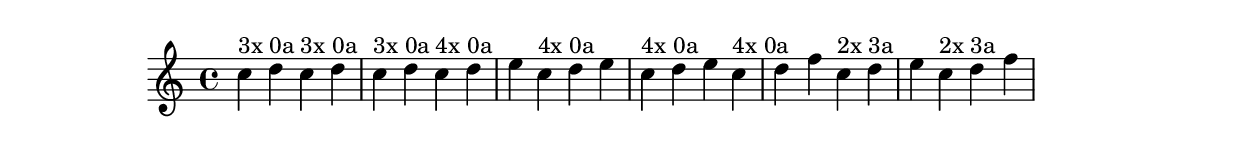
\version "2.10.0"

\header{
  texidoc="
LilyPond has three modes for repeats: folded, unfolded and
semi-unfolded.  Unfolded repeats are fully written out. Semi unfolded
repeats have the body written and all alternatives sequentially.
Folded repeats have the body written and all alternatives
simultaneo.ly.  If the number of alternatives is larger than the
repeat count, the excess alternatives are ignored.  If the number of
alternatives is smaller, the first alternative is multiplied to get to
the number of repeats.

Unfolded behavior:
"
}



\context Voice \relative c'' {
  \repeat unfold 3 { c^"3x 0a" d }
  %% less alts than body
  \repeat unfold 4 { c^"4x 0a" d } \alternative { e f }
  %% more alts than body
  \repeat unfold 2 { c^"2x 3a" d } \alternative { e f g } 
}


